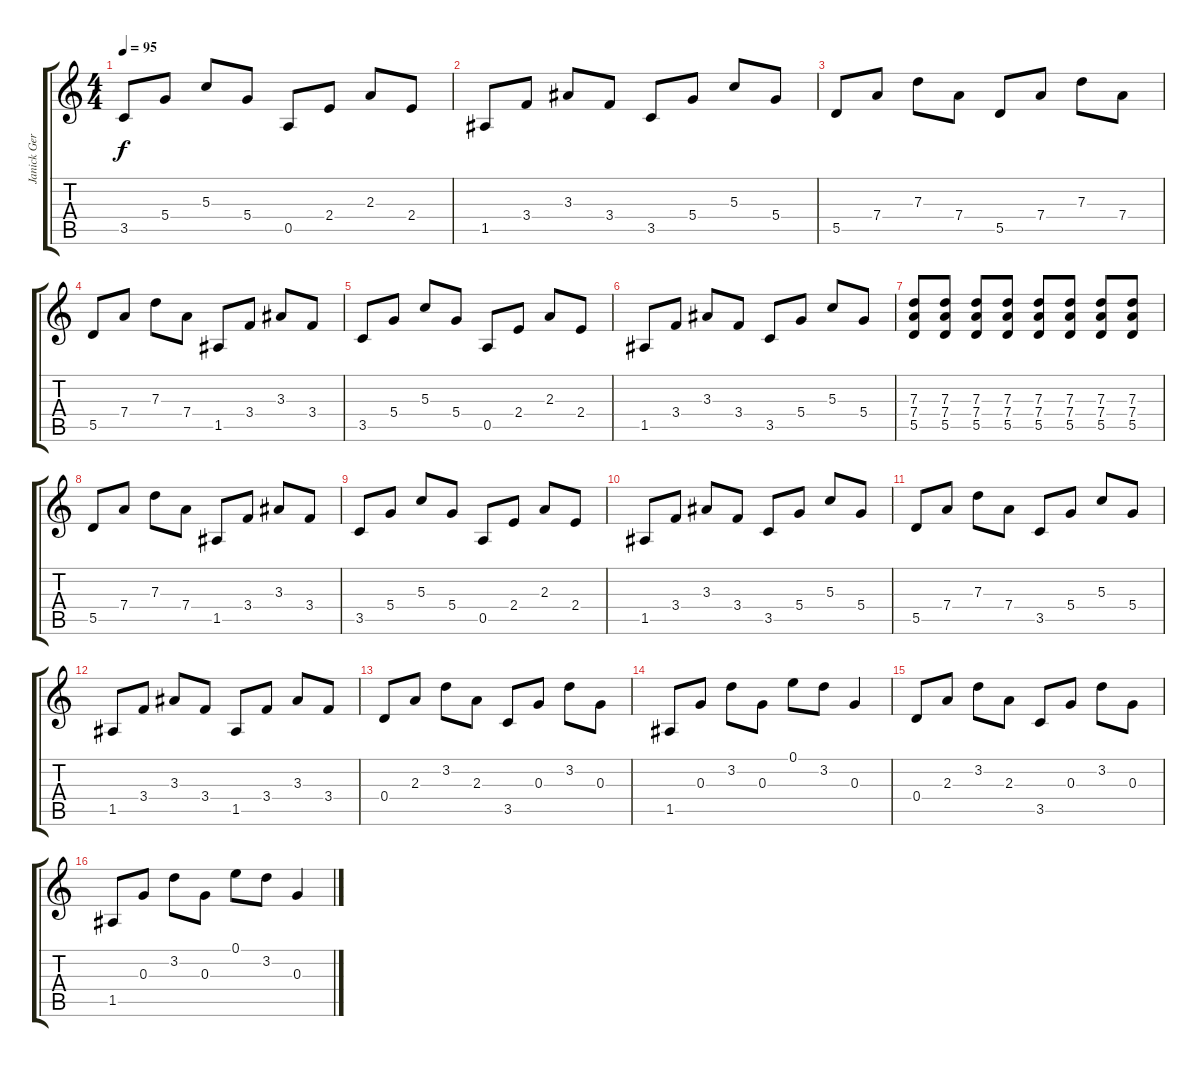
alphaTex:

\track ("Janick Gers" "Janick Ger") {instrument distortionguitar}
\staff {score tabs}
\tuning (E4 B3 G3 D3 A2 E2) {hide}
\ts (4 4)
\tempo 95
\clef g2
\ks c
3.5.8{dy f} 5.4.8 5.3.8 5.4.8 0.5.8 2.4.8 2.3.8 2.4.8 |
1.5.8 3.4.8 3.3.8 3.4.8 3.5.8 5.4.8 5.3.8 5.4.8 |
5.5.8 7.4.8 7.3.8 7.4.8 5.5.8 7.4.8 7.3.8 7.4.8 |
5.5.8 7.4.8 7.3.8 7.4.8 1.5.8 3.4.8 3.3.8 3.4.8 |
3.5.8 5.4.8 5.3.8 5.4.8 0.5.8 2.4.8 2.3.8 2.4.8 |
1.5.8 3.4.8 3.3.8 3.4.8 3.5.8 5.4.8 5.3.8 5.4.8 |
(7.3 7.4 5.5).8 (7.3 7.4 5.5).8 (7.3 7.4 5.5).8 (7.3 7.4 5.5).8 (7.3 7.4 5.5).8 (7.3 7.4 5.5).8 (7.3 7.4 5.5).8 (7.3 7.4 5.5).8 |
5.5.8 7.4.8 7.3.8 7.4.8 1.5.8 3.4.8 3.3.8 3.4.8 |
3.5.8 5.4.8 5.3.8 5.4.8 0.5.8 2.4.8 2.3.8 2.4.8 |
1.5.8 3.4.8 3.3.8 3.4.8 3.5.8 5.4.8 5.3.8 5.4.8 |
5.5.8 7.4.8 7.3.8 7.4.8 3.5.8 5.4.8 5.3.8 5.4.8 |
1.5.8 3.4.8 3.3.8 3.4.8 1.5.8 3.4.8 3.3.8 3.4.8 |
0.4.8 2.3.8 3.2.8 2.3.8 3.5.8 0.3.8 3.2.8 0.3.8 |
1.5.8 0.3.8 3.2.8 0.3.8 0.1.8 3.2.8 0.3.4 |
0.4.8 2.3.8 3.2.8 2.3.8 3.5.8 0.3.8 3.2.8 0.3.8 |
1.5.8 0.3.8 3.2.8 0.3.8 0.1.8 3.2.8 0.3.4
